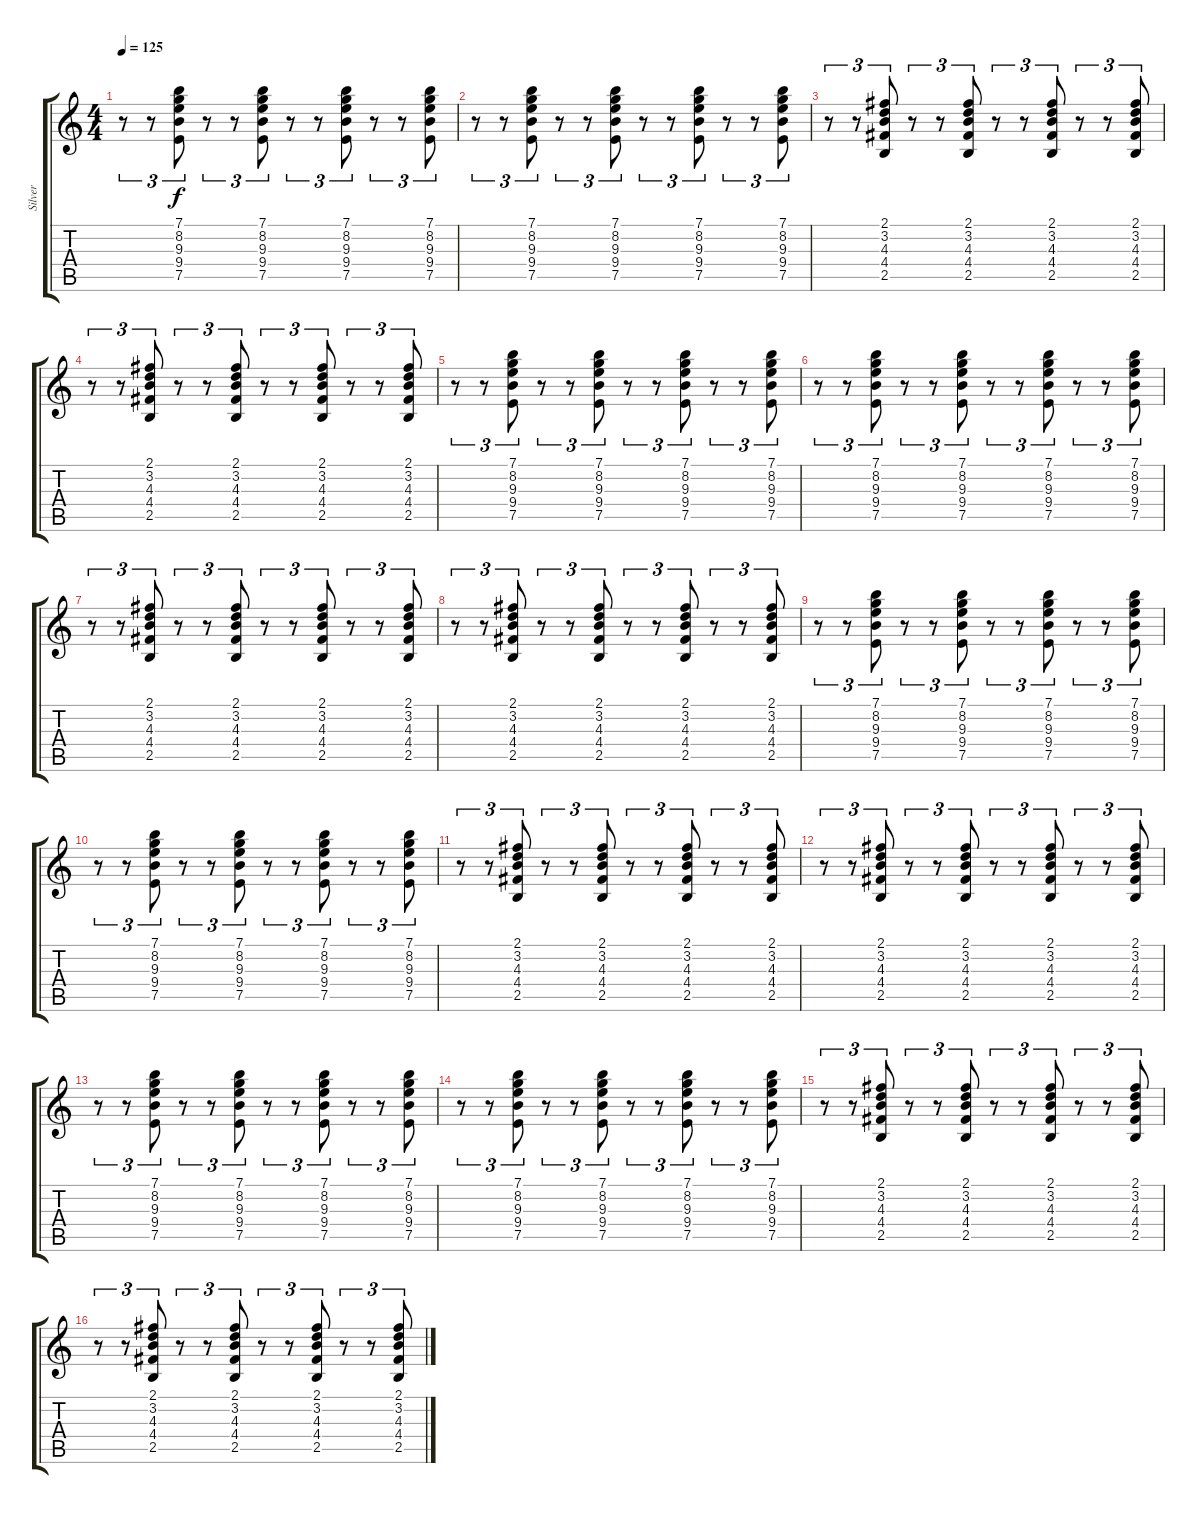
\track ("Silver" "Silver") {instrument distortionguitar}
\staff {score tabs}
\tuning (E4 B3 G3 D3 A2 E2) {hide}
\ts (4 4)
\tempo 125
\clef g2
\ks c
r.8{tu (3 2) dy f} r.8{tu (3 2)} (7.1 8.2 9.3 9.4 7.5).8{tu (3 2)} r.8{tu (3 2)} r.8{tu (3 2)} (7.1 8.2 9.3 9.4 7.5).8{tu (3 2)} r.8{tu (3 2)} r.8{tu (3 2)} (7.1 8.2 9.3 9.4 7.5).8{tu (3 2)} r.8{tu (3 2)} r.8{tu (3 2)} (7.1 8.2 9.3 9.4 7.5).8{tu (3 2)} |
r.8{tu (3 2)} r.8{tu (3 2)} (7.1 8.2 9.3 9.4 7.5).8{tu (3 2)} r.8{tu (3 2)} r.8{tu (3 2)} (7.1 8.2 9.3 9.4 7.5).8{tu (3 2)} r.8{tu (3 2)} r.8{tu (3 2)} (7.1 8.2 9.3 9.4 7.5).8{tu (3 2)} r.8{tu (3 2)} r.8{tu (3 2)} (7.1 8.2 9.3 9.4 7.5).8{tu (3 2)} |
r.8{tu (3 2)} r.8{tu (3 2)} (2.1 3.2 4.3 4.4 2.5).8{tu (3 2)} r.8{tu (3 2)} r.8{tu (3 2)} (2.1 3.2 4.3 4.4 2.5).8{tu (3 2)} r.8{tu (3 2)} r.8{tu (3 2)} (2.1 3.2 4.3 4.4 2.5).8{tu (3 2)} r.8{tu (3 2)} r.8{tu (3 2)} (2.1 3.2 4.3 4.4 2.5).8{tu (3 2)} |
r.8{tu (3 2)} r.8{tu (3 2)} (2.1 3.2 4.3 4.4 2.5).8{tu (3 2)} r.8{tu (3 2)} r.8{tu (3 2)} (2.1 3.2 4.3 4.4 2.5).8{tu (3 2)} r.8{tu (3 2)} r.8{tu (3 2)} (2.1 3.2 4.3 4.4 2.5).8{tu (3 2)} r.8{tu (3 2)} r.8{tu (3 2)} (2.1 3.2 4.3 4.4 2.5).8{tu (3 2)} |
r.8{tu (3 2)} r.8{tu (3 2)} (7.1 8.2 9.3 9.4 7.5).8{tu (3 2)} r.8{tu (3 2)} r.8{tu (3 2)} (7.1 8.2 9.3 9.4 7.5).8{tu (3 2)} r.8{tu (3 2)} r.8{tu (3 2)} (7.1 8.2 9.3 9.4 7.5).8{tu (3 2)} r.8{tu (3 2)} r.8{tu (3 2)} (7.1 8.2 9.3 9.4 7.5).8{tu (3 2)} |
r.8{tu (3 2)} r.8{tu (3 2)} (7.1 8.2 9.3 9.4 7.5).8{tu (3 2)} r.8{tu (3 2)} r.8{tu (3 2)} (7.1 8.2 9.3 9.4 7.5).8{tu (3 2)} r.8{tu (3 2)} r.8{tu (3 2)} (7.1 8.2 9.3 9.4 7.5).8{tu (3 2)} r.8{tu (3 2)} r.8{tu (3 2)} (7.1 8.2 9.3 9.4 7.5).8{tu (3 2)} |
r.8{tu (3 2)} r.8{tu (3 2)} (2.1 3.2 4.3 4.4 2.5).8{tu (3 2)} r.8{tu (3 2)} r.8{tu (3 2)} (2.1 3.2 4.3 4.4 2.5).8{tu (3 2)} r.8{tu (3 2)} r.8{tu (3 2)} (2.1 3.2 4.3 4.4 2.5).8{tu (3 2)} r.8{tu (3 2)} r.8{tu (3 2)} (2.1 3.2 4.3 4.4 2.5).8{tu (3 2)} |
r.8{tu (3 2)} r.8{tu (3 2)} (2.1 3.2 4.3 4.4 2.5).8{tu (3 2)} r.8{tu (3 2)} r.8{tu (3 2)} (2.1 3.2 4.3 4.4 2.5).8{tu (3 2)} r.8{tu (3 2)} r.8{tu (3 2)} (2.1 3.2 4.3 4.4 2.5).8{tu (3 2)} r.8{tu (3 2)} r.8{tu (3 2)} (2.1 3.2 4.3 4.4 2.5).8{tu (3 2)} |
r.8{tu (3 2)} r.8{tu (3 2)} (7.1 8.2 9.3 9.4 7.5).8{tu (3 2)} r.8{tu (3 2)} r.8{tu (3 2)} (7.1 8.2 9.3 9.4 7.5).8{tu (3 2)} r.8{tu (3 2)} r.8{tu (3 2)} (7.1 8.2 9.3 9.4 7.5).8{tu (3 2)} r.8{tu (3 2)} r.8{tu (3 2)} (7.1 8.2 9.3 9.4 7.5).8{tu (3 2)} |
r.8{tu (3 2)} r.8{tu (3 2)} (7.1 8.2 9.3 9.4 7.5).8{tu (3 2)} r.8{tu (3 2)} r.8{tu (3 2)} (7.1 8.2 9.3 9.4 7.5).8{tu (3 2)} r.8{tu (3 2)} r.8{tu (3 2)} (7.1 8.2 9.3 9.4 7.5).8{tu (3 2)} r.8{tu (3 2)} r.8{tu (3 2)} (7.1 8.2 9.3 9.4 7.5).8{tu (3 2)} |
r.8{tu (3 2)} r.8{tu (3 2)} (2.1 3.2 4.3 4.4 2.5).8{tu (3 2)} r.8{tu (3 2)} r.8{tu (3 2)} (2.1 3.2 4.3 4.4 2.5).8{tu (3 2)} r.8{tu (3 2)} r.8{tu (3 2)} (2.1 3.2 4.3 4.4 2.5).8{tu (3 2)} r.8{tu (3 2)} r.8{tu (3 2)} (2.1 3.2 4.3 4.4 2.5).8{tu (3 2)} |
r.8{tu (3 2)} r.8{tu (3 2)} (2.1 3.2 4.3 4.4 2.5).8{tu (3 2)} r.8{tu (3 2)} r.8{tu (3 2)} (2.1 3.2 4.3 4.4 2.5).8{tu (3 2)} r.8{tu (3 2)} r.8{tu (3 2)} (2.1 3.2 4.3 4.4 2.5).8{tu (3 2)} r.8{tu (3 2)} r.8{tu (3 2)} (2.1 3.2 4.3 4.4 2.5).8{tu (3 2)} |
r.8{tu (3 2)} r.8{tu (3 2)} (7.1 8.2 9.3 9.4 7.5).8{tu (3 2)} r.8{tu (3 2)} r.8{tu (3 2)} (7.1 8.2 9.3 9.4 7.5).8{tu (3 2)} r.8{tu (3 2)} r.8{tu (3 2)} (7.1 8.2 9.3 9.4 7.5).8{tu (3 2)} r.8{tu (3 2)} r.8{tu (3 2)} (7.1 8.2 9.3 9.4 7.5).8{tu (3 2)} |
r.8{tu (3 2)} r.8{tu (3 2)} (7.1 8.2 9.3 9.4 7.5).8{tu (3 2)} r.8{tu (3 2)} r.8{tu (3 2)} (7.1 8.2 9.3 9.4 7.5).8{tu (3 2)} r.8{tu (3 2)} r.8{tu (3 2)} (7.1 8.2 9.3 9.4 7.5).8{tu (3 2)} r.8{tu (3 2)} r.8{tu (3 2)} (7.1 8.2 9.3 9.4 7.5).8{tu (3 2)} |
r.8{tu (3 2)} r.8{tu (3 2)} (2.1 3.2 4.3 4.4 2.5).8{tu (3 2)} r.8{tu (3 2)} r.8{tu (3 2)} (2.1 3.2 4.3 4.4 2.5).8{tu (3 2)} r.8{tu (3 2)} r.8{tu (3 2)} (2.1 3.2 4.3 4.4 2.5).8{tu (3 2)} r.8{tu (3 2)} r.8{tu (3 2)} (2.1 3.2 4.3 4.4 2.5).8{tu (3 2)} |
r.8{tu (3 2)} r.8{tu (3 2)} (2.1 3.2 4.3 4.4 2.5).8{tu (3 2)} r.8{tu (3 2)} r.8{tu (3 2)} (2.1 3.2 4.3 4.4 2.5).8{tu (3 2)} r.8{tu (3 2)} r.8{tu (3 2)} (2.1 3.2 4.3 4.4 2.5).8{tu (3 2)} r.8{tu (3 2)} r.8{tu (3 2)} (2.1 3.2 4.3 4.4 2.5).8{tu (3 2)}
